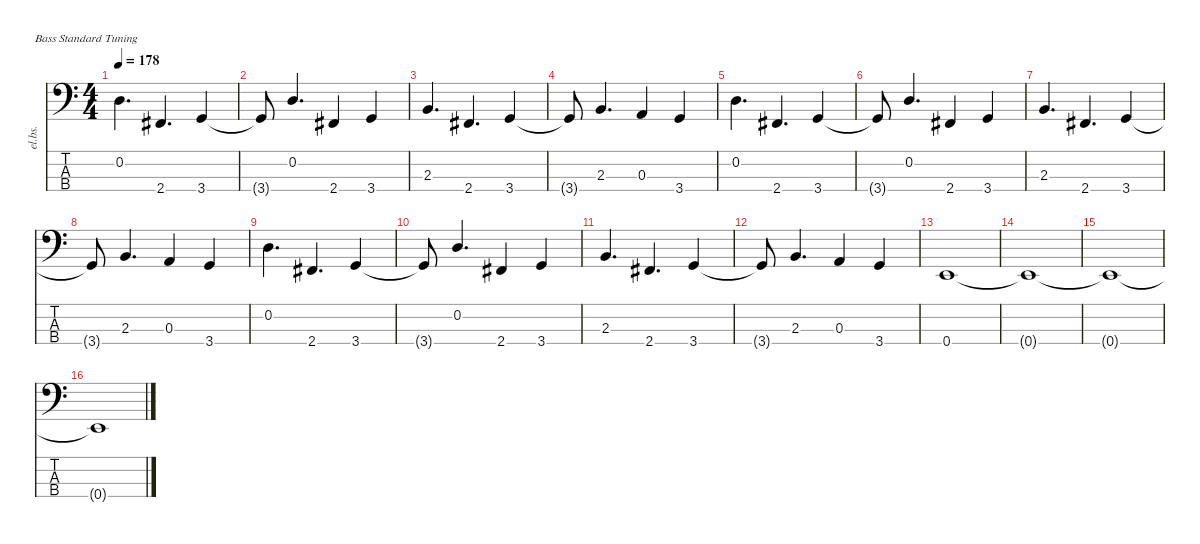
\defaultSystemsLayout 4
\hideDynamics
\bracketExtendMode nobrackets
\otherSystemsTrackNameOrientation horizontal
\track ("Bass" "el.bs.") {instrument electricbassfinger}
\staff {score tabs}
\tuning (G2 D2 A1 E1)
\ts (4 4)
\tempo 178
\clef f4
\ks c
0.2.4{d dy ff beam Down} 2.4{acc #}.4{d beam Up} 3.4.4{beam Up} |
3.4{t}.8{dy f beam Up} 0.2.4{d dy ff beam Up} 2.4{acc #}.4{beam Up} 3.4.4{beam Up} |
2.3.4{d beam Up} 2.4{acc #}.4{d beam Up} 3.4.4{beam Up} |
3.4{t}.8{dy f beam Up} 2.3.4{d dy ff beam Up} 0.3.4{beam Up} 3.4.4{beam Up} |
0.2.4{d beam Down} 2.4{acc #}.4{d beam Up} 3.4.4{beam Up} |
3.4{t}.8{dy f beam Up} 0.2.4{d dy ff beam Up} 2.4{acc #}.4{beam Up} 3.4.4{beam Up} |
2.3.4{d beam Up} 2.4{acc #}.4{d beam Up} 3.4.4{beam Up} |
3.4{t}.8{dy f beam Up} 2.3.4{d dy ff beam Up} 0.3.4{beam Up} 3.4.4{beam Up} |
0.2.4{d beam Down} 2.4{acc #}.4{d beam Up} 3.4.4{beam Up} |
3.4{t}.8{dy f beam Up} 0.2.4{d dy ff beam Up} 2.4{acc #}.4{beam Up} 3.4.4{beam Up} |
2.3.4{d beam Up} 2.4{acc #}.4{d beam Up} 3.4.4{beam Up} |
3.4{t}.8{dy f beam Up} 2.3.4{d dy ff beam Up} 0.3.4{beam Up} 3.4.4{beam Up} |
0.4.1{beam Up} |
0.4{t}.1{dy f beam Up} |
0.4{t}.1{beam Up} |
0.4{t}.1{beam Up}
